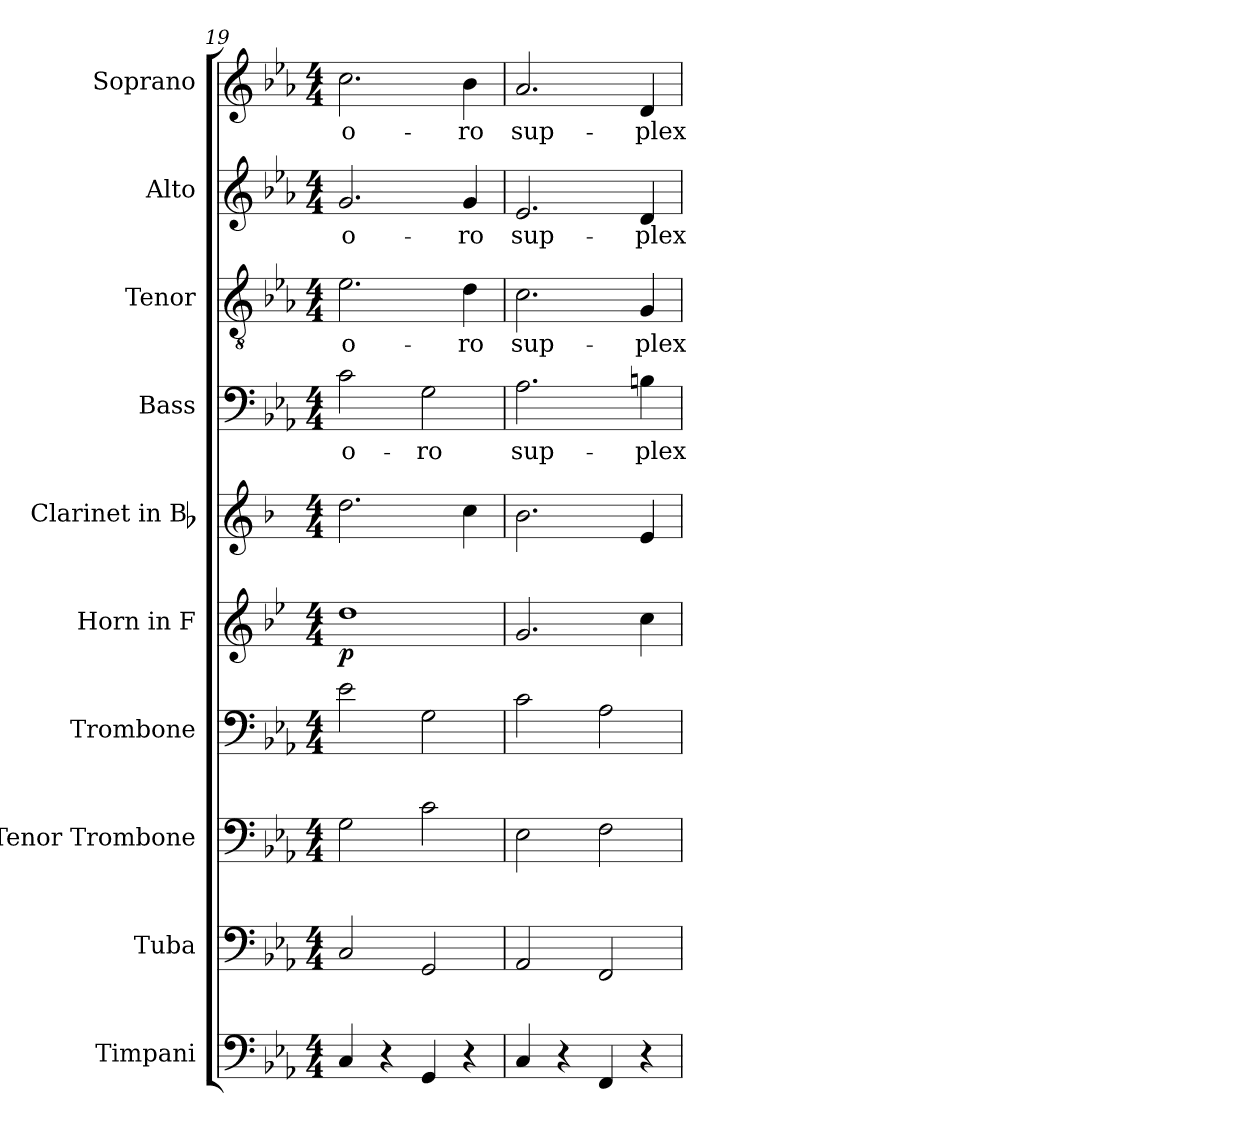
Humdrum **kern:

**kern	**kern	**kern	**kern	**kern	**dynam	**kern	**kern	**text	**kern	**text	**kern	**text	**kern	**text
*part10	*part9	*part8	*part7	*part6	*part6	*part5	*part4	*part4	*part3	*part3	*part2	*part2	*part1	*part1
*staff10	*staff9	*staff8	*staff7	*staff6	*staff6	*staff5	*staff4	*staff4	*staff3	*staff3	*staff2	*staff2	*staff1	*staff1
*I"Timpani	*I"Tuba	*I"Tenor Trombone	*I"Trombone	*I"Horn in F	*	*I"Clarinet in Bb	*I"Bass	*	*I"Tenor	*	*I"Alto	*	*I"Soprano	*
*I'Timp.	*I'Tba.	*I'Ten. Tbn.	*I'Tbn.	*I'Hn.	*	*I'Cl.	*I'B.	*	*I'T.	*	*I'A.	*	*I'S.	*
*clefF4	*clefF4	*clefF4	*clefF4	*clefG2	*	*clefG2	*clefF4	*	*clefGv2	*	*clefG2	*	*clefG2	*
*	*	*	*	*ITrd4c7	*	*ITrd1c2	*	*	*ITrd7c12	*	*	*	*	*
*k[b-e-a-]	*k[b-e-a-]	*k[b-e-a-]	*k[b-e-a-]	*k[b-e-a-]	*	*k[b-e-a-]	*k[b-e-a-]	*	*k[b-e-a-]	*	*k[b-e-a-]	*	*k[b-e-a-]	*
*c:	*c:	*c:	*c:	*c:	*	*c:	*c:	*	*c:	*	*c:	*	*c:	*
*M4/4	*M4/4	*M4/4	*M4/4	*M4/4	*	*M4/4	*M4/4	*	*M4/4	*	*M4/4	*	*M4/4	*
=19	=19	=19	=19	=19	=19	=19	=19	=19	=19	=19	=19	=19	=19	=19
!	!	!	!	!	!	!	!	!LO:LY:b:color=#000000	!	!	!	!	!	!
!	!	!	!	!	!	!	!	!	!	!LO:LY:b:color=#000000	!	!	!	!
!	!	!	!	!	!	!	!	!	!	!	!	!LO:LY:b:color=#000000	!	!
!	!	!	!	!	!	!	!	!	!	!	!	!	!	!LO:LY:b:color=#000000
4Ci/	2Ci/	2Gi\	2e-i\	1gi	p	2.cci\	2ci\	o-	2.E-i\	o-	2.gi/	o-	2.cci\	o-
4r	.	.	.	.	.	.	.	.	.	.	.	.	.	.
!	!	!	!	!	!	!	!	!LO:LY:b:color=#000000	!	!	!	!	!	!
4GGi/	2GGi/	2ci\	2Gi\	.	.	.	2Gi\	-ro	.	.	.	.	.	.
!	!	!	!	!	!	!	!	!	!	!LO:LY:b:color=#000000	!	!	!	!
!	!	!	!	!	!	!	!	!	!	!	!	!LO:LY:b:color=#000000	!	!
!	!	!	!	!	!	!	!	!	!	!	!	!	!	!LO:LY:b:color=#000000
4r	.	.	.	.	.	4b-i\	.	.	4Di\	-ro	4gi/	-ro	4b-i\	-ro
=20	=20	=20	=20	=20	=20	=20	=20	=20	=20	=20	=20	=20	=20	=20
!	!	!	!	!	!	!	!	!LO:LY:b:color=#000000	!	!	!	!	!	!
!	!	!	!	!	!	!	!	!	!	!LO:LY:b:color=#000000	!	!	!	!
!	!	!	!	!	!	!	!	!	!	!	!	!LO:LY:b:color=#000000	!	!
!	!	!	!	!	!	!	!	!	!	!	!	!	!	!LO:LY:b:color=#000000
4Ci/	2AA-i/	2E-i\	2ci\	2.ci/	.	2.a-i\	2.A-i\	sup-	2.Ci\	sup-	2.e-i/	sup-	2.a-i/	sup-
4r	.	.	.	.	.	.	.	.	.	.	.	.	.	.
4FFi/	2FFi/	2Fi\	2A-i\	.	.	.	.	.	.	.	.	.	.	.
!	!	!	!	!	!	!	!	!LO:LY:b:color=#000000	!	!	!	!	!	!
!	!	!	!	!	!	!	!	!	!	!LO:LY:b:color=#000000	!	!	!	!
!	!	!	!	!	!	!	!	!	!	!	!	!LO:LY:b:color=#000000	!	!
!	!	!	!	!	!	!	!	!	!	!	!	!	!	!LO:LY:b:color=#000000
4r	.	.	.	4fi\	.	4di/	4Bni\	-plex	4GGi/	-plex	4di/	-plex	4di/	-plex
=	=	=	=	=	=	=	=	=	=	=	=	=	=	=
*-	*-	*-	*-	*-	*-	*-	*-	*-	*-	*-	*-	*-	*-	*-
